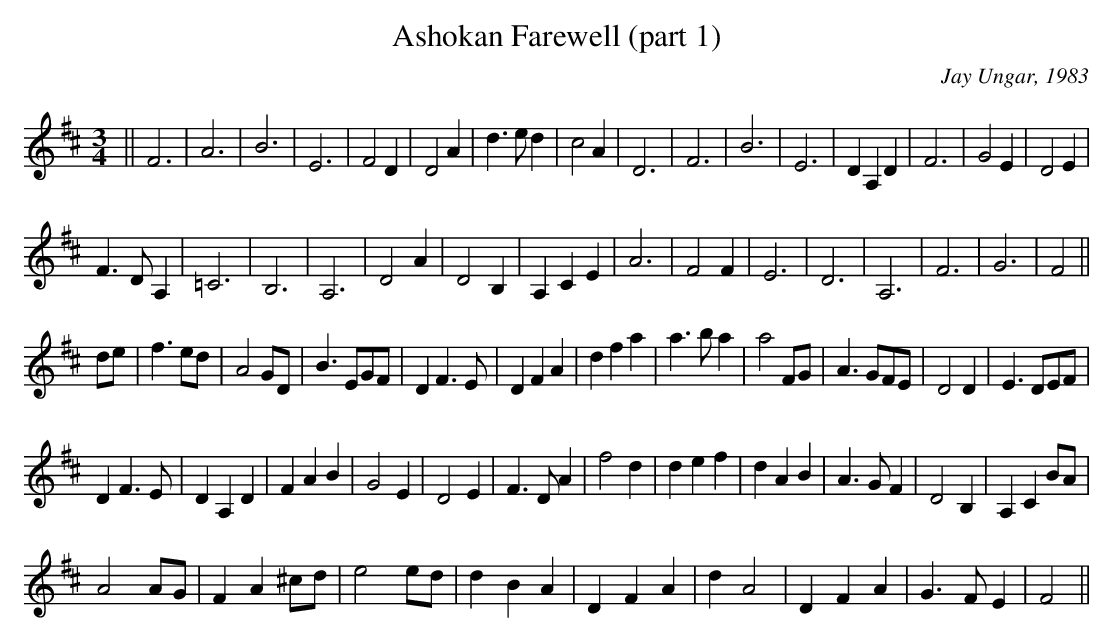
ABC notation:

X:1
T:Ashokan Farewell (part 1)
M:3/4
C:Jay Ungar, 1983
K:D
||F6|A6|B6|E6|F4D2|D4A2|d3ed2|c4A2|D6|F6|B6|E6|D2A,2D2|F6|G4E2|D4E2|
F3DA,2|=C6|B,6|A,6| D4A2|D4B,2|A,2C2E2|A6|F4F2|E6|D6|A,6|F6|G6|F4||
de|f3ed|A4 GD|B3 EGF | D2F3E|D2F2A2|d2f2a2|a3ba2|a4FG|A3 GFE|D4D2|E3DEF|
D2F3E|D2A,2D2|F2A2B2|G4E2|D4E2|F3DA2|f4d2|d2e2f2|d2A2B2|A3GF2|D4B,2|A,2C2BA|
A4AG|F2A2^cd|e4ed|d2B2A2|D2F2A2|d2A4|D2F2A2|G3FE2|F4||
